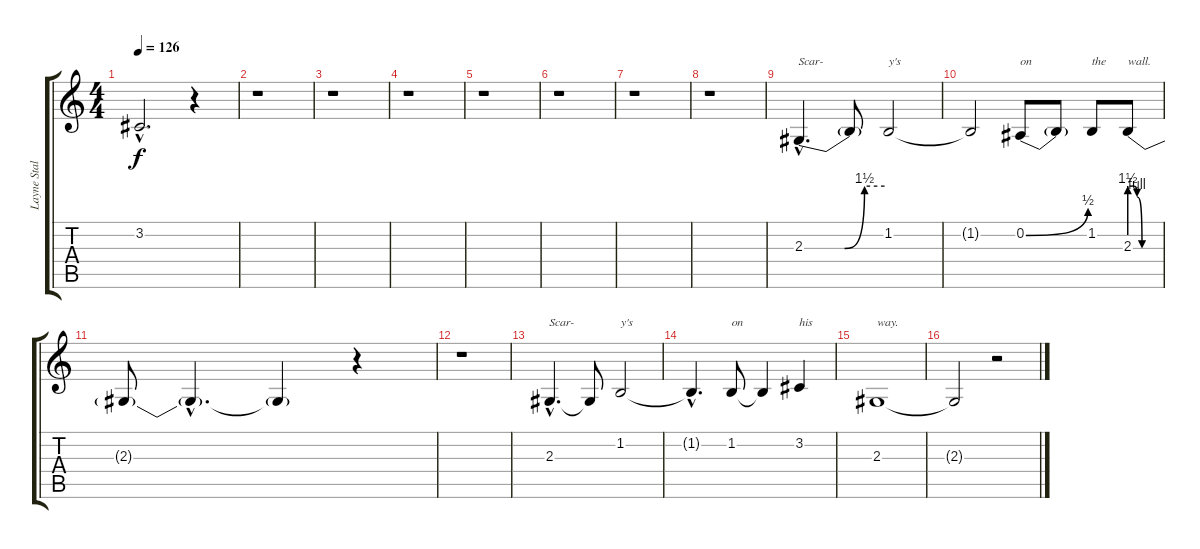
\track ("Layne Staley - Vocals" "Layne Stal") {instrument lead2sawtooth}
\staff {score tabs}
\tuning (Eb4 Bb3 Gb3 Db3 Ab2 Eb2) {hide}
\ts (4 4)
\tempo 126
\clef g2
\ks c
3.2{hac t}.2{d dy f} r.4 |
r.1 |
r.1 |
r.1 |
r.1 |
r.1 |
r.1 |
r.1 |
2.3{be (custom 0 0 30 0 45 6 60 6) hac}.4{d txt "Scar-"} 2.3{t}.8 1.2.2{txt "y's"} |
1.2{t}.2 0.2{be (bend 0 0 60 2)}.8{txt "on"} 0.2{t}.8 1.2.8{txt "the"} 2.3{be (custom 0 6 8 6 15 4 25 0 60 0)}.8{txt "wall."} |
2.3{t}.8 2.3{hac t}.4{d} 2.3{t}.4 r.4 |
r.1 |
2.3{hac}.4{d txt "Scar-"} 2.3{t}.8 1.2.2{txt "y's"} |
1.2{hac t}.4{d} 1.2.8{txt "on"} 1.2{t}.4 3.2.4{txt "his"} |
2.3.1{txt "way."} |
2.3{t}.2 r.2
